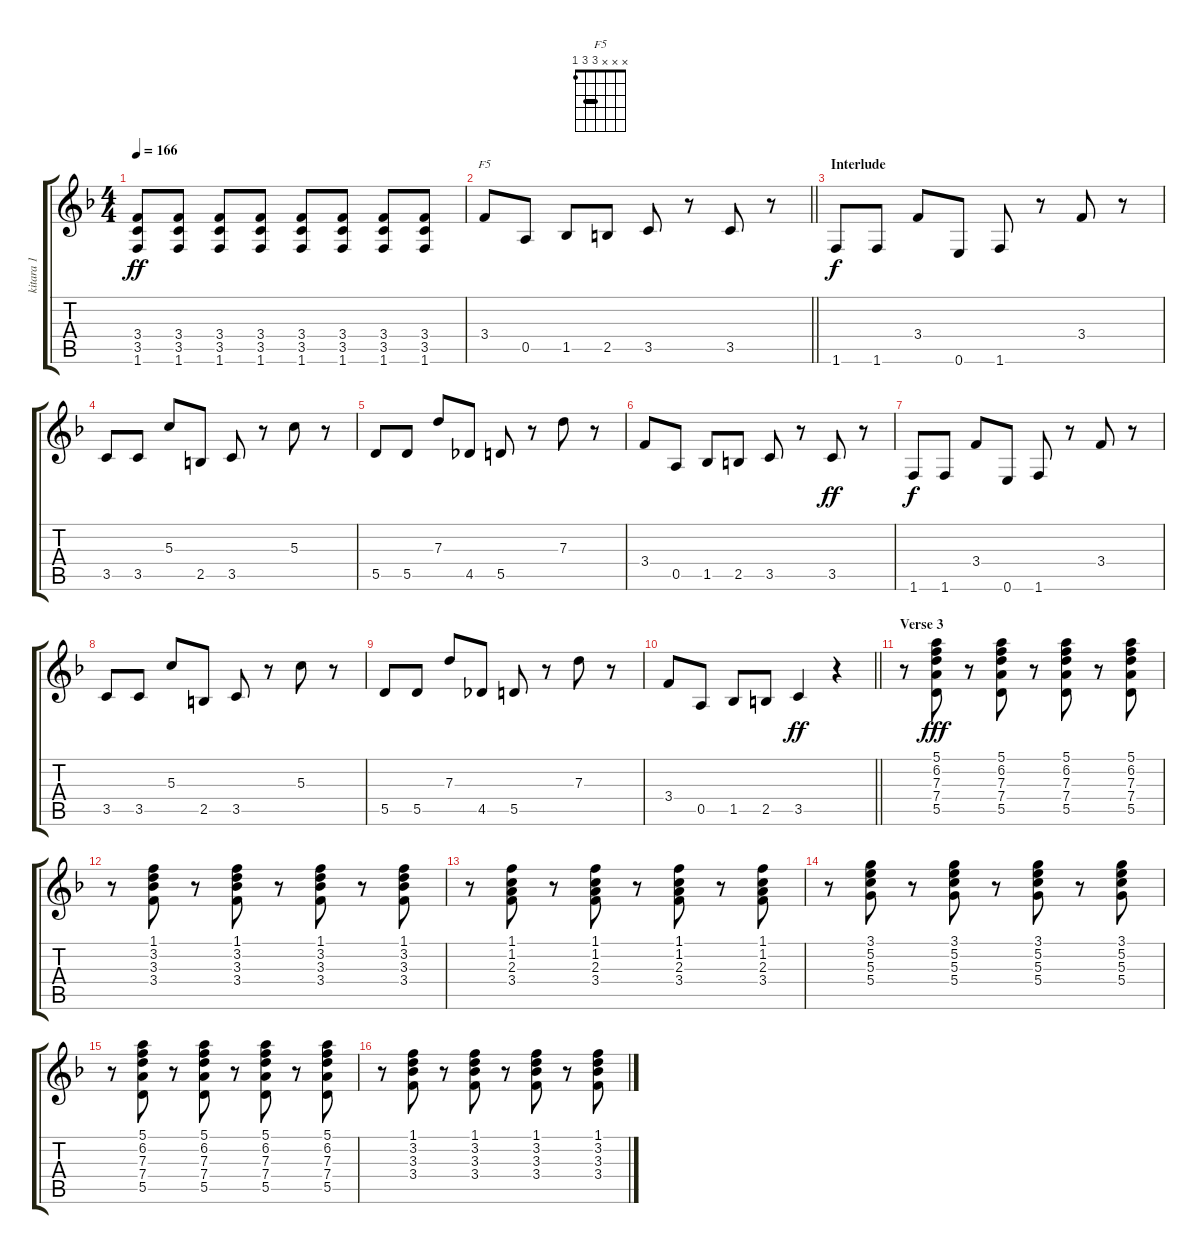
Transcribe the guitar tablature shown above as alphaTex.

\track ("kitara 1" "kitara 1") {instrument distortionguitar}
\staff {score tabs}
\tuning (E4 B3 G3 D3 A2 E2) {hide}
\chord ("F5" x x x 3 3 1) {barre 3}
\ts (4 4)
\tempo 166
\clef g2
\ks f
(3.4 3.5 1.6).8{dy ff} (3.4 3.5 1.6).8 (3.4 3.5 1.6).8 (3.4 3.5 1.6).8 (3.4 3.5 1.6).8 (3.4 3.5 1.6).8 (3.4 3.5 1.6).8 (3.4 3.5 1.6).8 |
\barLineRight lightlight
3.4.8{ch "F5"} 0.5.8 1.5.8 2.5.8 3.5.8 r.8 3.5.8 r.8 |
\section ("" "Interlude")
1.6.8{dy f} 1.6.8 3.4.8 0.6.8 1.6.8 r.8 3.4.8 r.8 |
3.5.8 3.5.8 5.3.8 2.5.8 3.5.8 r.8 5.3.8 r.8 |
5.5.8 5.5.8 7.3.8 4.5.8 5.5.8 r.8 7.3.8 r.8 |
3.4.8 0.5.8 1.5.8 2.5.8 3.5.8 r.8 3.5.8{dy ff} r.8 |
1.6.8{dy f} 1.6.8 3.4.8 0.6.8 1.6.8 r.8 3.4.8 r.8 |
3.5.8 3.5.8 5.3.8 2.5.8 3.5.8 r.8 5.3.8 r.8 |
5.5.8 5.5.8 7.3.8 4.5.8 5.5.8 r.8 7.3.8 r.8 |
\barLineRight lightlight
3.4.8 0.5.8 1.5.8 2.5.8 3.5.4{dy ff} r.4 |
\section ("" "Verse 3")
r.8{instrument electricguitarclean} (5.1 6.2 7.3 7.4 5.5).8{dy fff} r.8 (5.1 6.2 7.3 7.4 5.5).8 r.8 (5.1 6.2 7.3 7.4 5.5).8 r.8 (5.1 6.2 7.3 7.4 5.5).8 |
r.8 (1.1 3.2 3.3 3.4).8 r.8 (1.1 3.2 3.3 3.4).8 r.8 (1.1 3.2 3.3 3.4).8 r.8 (1.1 3.2 3.3 3.4).8 |
r.8 (1.1 1.2 2.3 3.4).8 r.8 (1.1 1.2 2.3 3.4).8 r.8 (1.1 1.2 2.3 3.4).8 r.8 (1.1 1.2 2.3 3.4).8 |
r.8 (3.1 5.2 5.3 5.4).8 r.8 (3.1 5.2 5.3 5.4).8 r.8 (3.1 5.2 5.3 5.4).8 r.8 (3.1 5.2 5.3 5.4).8 |
r.8{instrument electricguitarclean} (5.1 6.2 7.3 7.4 5.5).8 r.8 (5.1 6.2 7.3 7.4 5.5).8 r.8 (5.1 6.2 7.3 7.4 5.5).8 r.8 (5.1 6.2 7.3 7.4 5.5).8 |
r.8 (1.1 3.2 3.3 3.4).8 r.8 (1.1 3.2 3.3 3.4).8 r.8 (1.1 3.2 3.3 3.4).8 r.8 (1.1 3.2 3.3 3.4).8
